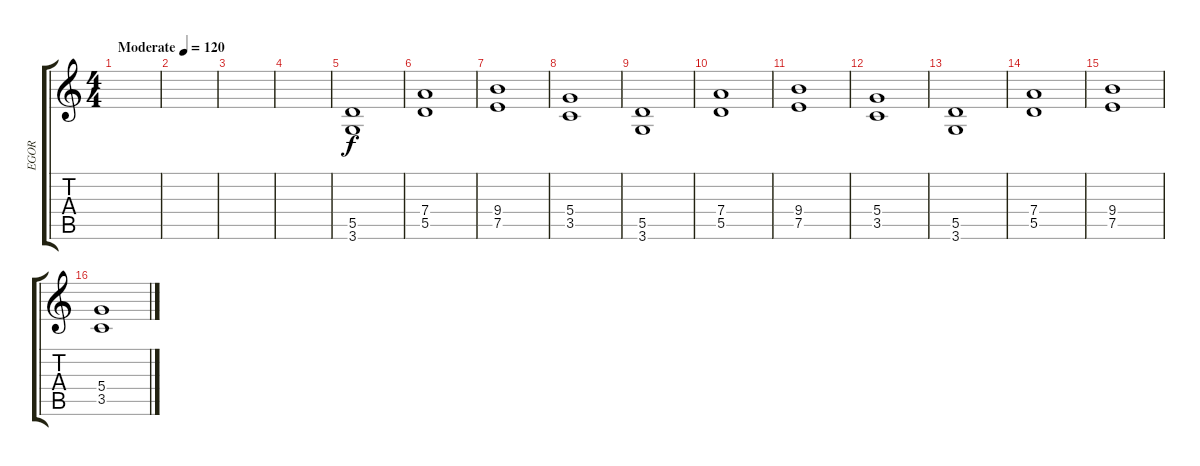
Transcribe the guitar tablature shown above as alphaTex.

\track ("EGOR" "EGOR") {instrument distortionguitar}
\staff {score tabs}
\tuning (E4 B3 G3 D3 A2 E2) {hide}
\ts (4 4)
\tempo (120 "Moderate")
\tempo 160
\tempo (120 "Moderate")
\clef g2
\ks c
|
|
|
|
(5.5 3.6).1 |
(7.4 5.5).1 |
(9.4 7.5).1 |
(5.4 3.5).1 |
(5.5 3.6).1 |
(7.4 5.5).1 |
(9.4 7.5).1 |
(5.4 3.5).1 |
(5.5 3.6).1 |
(7.4 5.5).1 |
(9.4 7.5).1 |
(5.4 3.5).1
